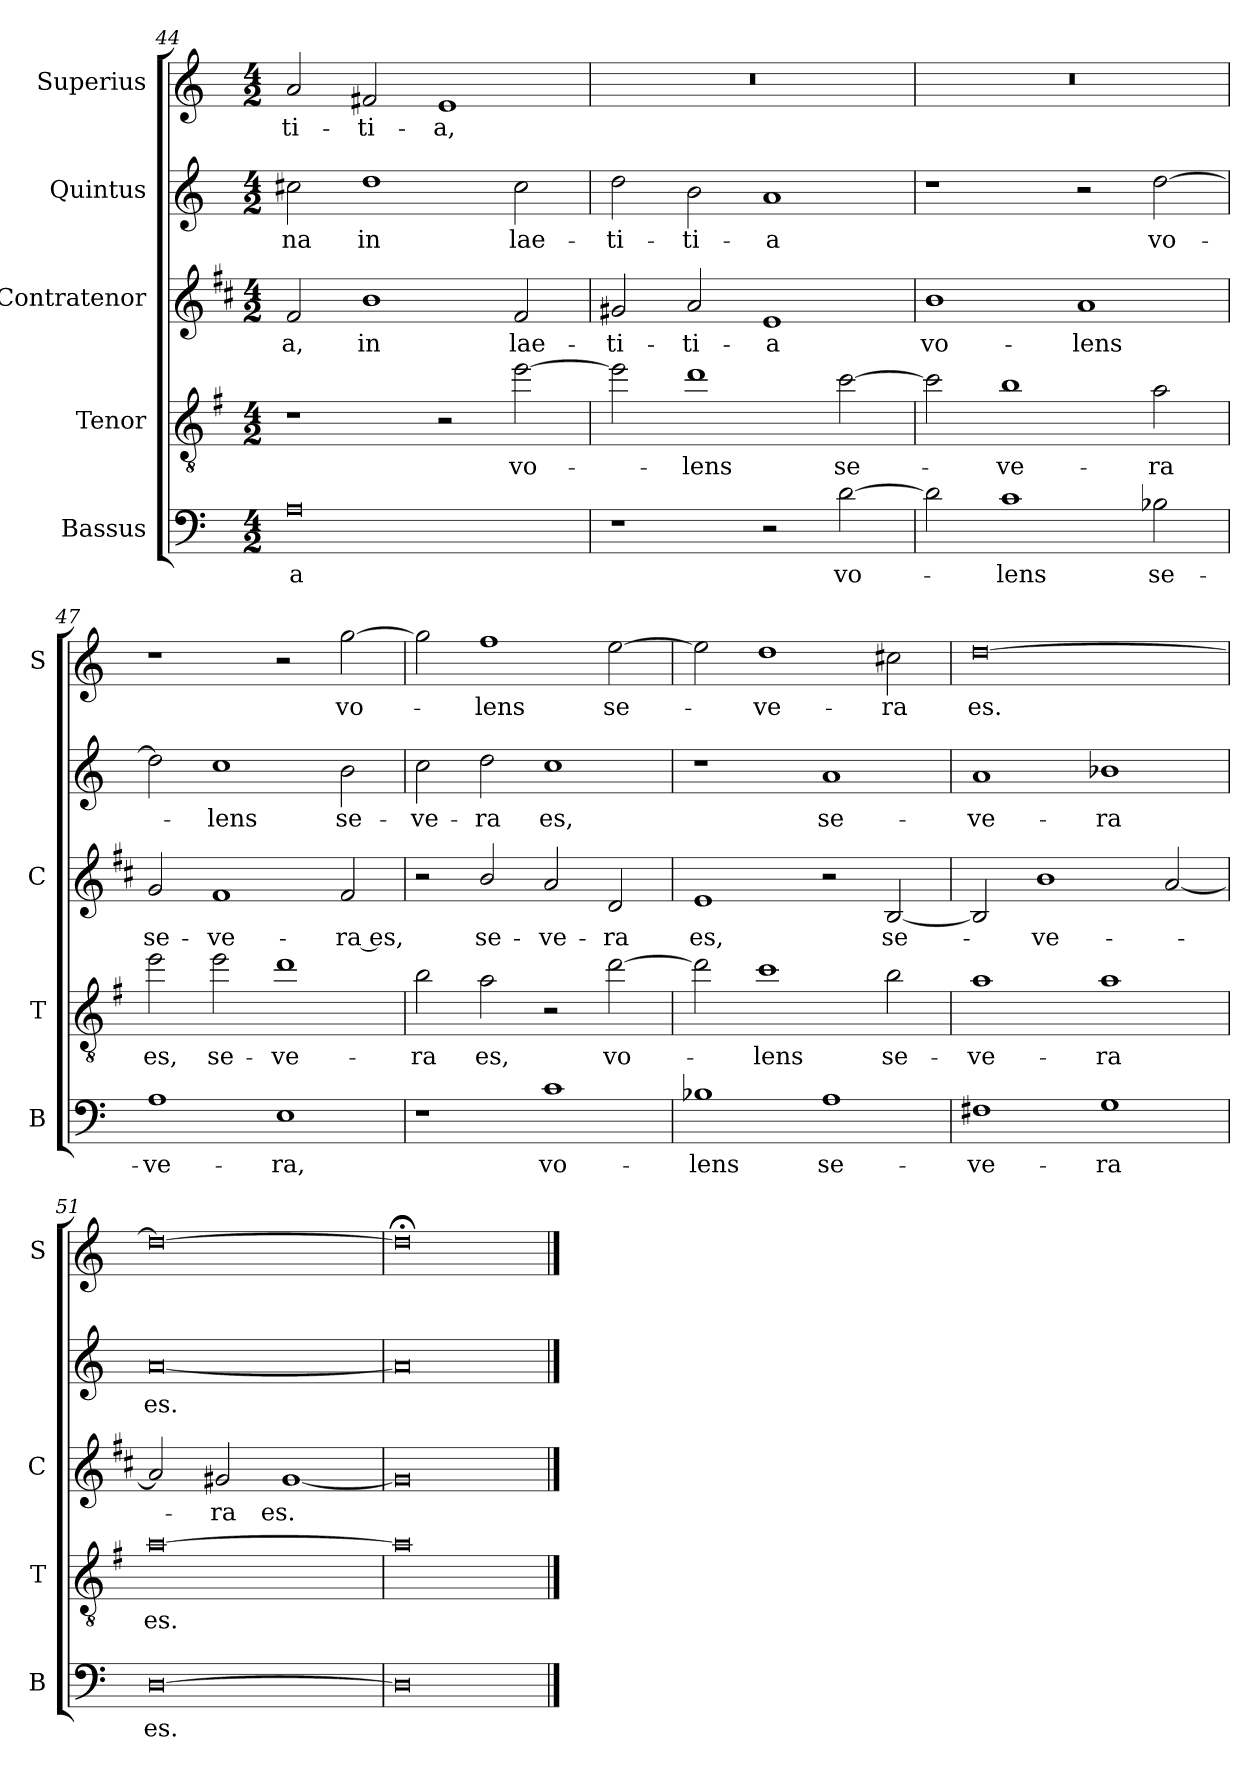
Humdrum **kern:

**kern	**text	**kern	**text	**kern	**text	**kern	**text	**kern	**text
*part5	*part5	*part4	*part4	*part3	*part3	*part2	*part2	*part1	*part1
*staff5	*staff5	*staff4	*staff4	*staff3	*staff3	*staff2	*staff2	*staff1	*staff1
*I"Bassus	*	*I"Tenor	*	*I"Contratenor	*	*I"Quintus	*	*I"Superius	*
*I'B	*	*I'T	*	*I'C	*	*	*	*I'S	*
*clefF4	*	*clefGv2	*	*clefG2	*	*clefG2	*	*clefG2	*
*	*	*ITrd4c7	*	*ITrd1c2	*	*	*	*	*
*k[]	*	*k[]	*	*k[]	*	*k[]	*	*k[]	*
*C:	*	*C:	*	*C:	*	*C:	*	*C:	*
*M4/2	*	*M4/2	*	*M4/2	*	*M4/2	*	*M4/2	*
=44	=44	=44	=44	=44	=44	=44	=44	=44	=44
!	!LO:LY:b	!	!	!	!LO:LY:b	!	!LO:LY:b	!	!LO:LY:b
0A	-a	1r	.	2e/	-a,	2cc#X\	-na	2a/	-ti-
!	!	!	!	!	!LO:LY:b	!	!LO:LY:b	!	!LO:LY:b
.	.	.	.	1a	in	1dd	in	2f#X/	-ti-
!	!	!	!	!	!	!	!	!	!LO:LY:b
.	.	2r	.	.	.	.	.	1e	-a,
!	!	!	!LO:LY:b	!	!LO:LY:b	!	!LO:LY:b	!	!
.	.	[2a\	vo-	2e/	lae-	2cc#\	lae-	.	.
=45	=45	=45	=45	=45	=45	=45	=45	=45	=45
!	!	!	!	!	!LO:LY:b	!	!LO:LY:b	!	!
1r	.	2a\]	.	2f#X/	-ti-	2dd\	-ti-	0r	.
!	!	!	!LO:LY:b	!	!LO:LY:b	!	!LO:LY:b	!	!
.	.	1g	-lens	2g/	-ti-	2b\	-ti-	.	.
!	!	!	!	!	!LO:LY:b	!	!LO:LY:b	!	!
2r	.	.	.	1d	-a	1a	-a	.	.
!	!LO:LY:b	!	!LO:LY:b	!	!	!	!	!	!
[2d\	vo-	[2f\	se-	.	.	.	.	.	.
=46	=46	=46	=46	=46	=46	=46	=46	=46	=46
!	!	!	!	!	!LO:LY:b	!	!	!	!
2d\]	.	2f\]	.	1a	vo-	1r	.	0r	.
!	!LO:LY:b	!	!LO:LY:b	!	!	!	!	!	!
1c	-lens	1e	-ve-	.	.	.	.	.	.
!	!	!	!	!	!LO:LY:b	!	!	!	!
.	.	.	.	1g	-lens	2r	.	.	.
!	!LO:LY:b	!	!LO:LY:b	!	!	!	!LO:LY:b	!	!
2B-X\	se-	2d\	-ra	.	.	[2dd\	vo-	.	.
!!LO:PB:g=z
=47	=47	=47	=47	=47	=47	=47	=47	=47	=47
!	!LO:LY:b	!	!LO:LY:b	!	!LO:LY:b	!	!	!	!
1A	-ve-	2a\	es,	2f/	se-	2dd\]	.	1r	.
!	!	!	!LO:LY:b	!	!LO:LY:b	!	!LO:LY:b	!	!
.	.	2a\	se-	1e	-ve-	1cc	-lens	.	.
!	!LO:LY:b	!	!LO:LY:b	!	!	!	!	!	!
1E	-ra,	1g	-ve-	.	.	.	.	2r	.
!	!	!	!	!	!LO:LY:b	!	!LO:LY:b	!	!LO:LY:b
.	.	.	.	2e/	-ra es,	2b\	se-	[2gg\	vo-
=48	=48	=48	=48	=48	=48	=48	=48	=48	=48
!	!	!	!LO:LY:b	!	!	!	!LO:LY:b	!	!
1r	.	2e\	-ra	2r	.	2cc\	-ve-	2gg\]	.
!	!	!	!LO:LY:b	!	!LO:LY:b	!	!LO:LY:b	!	!LO:LY:b
.	.	2d\	es,	2a/	se-	2dd\	-ra	1ff	-lens
!	!LO:LY:b	!	!	!	!LO:LY:b	!	!LO:LY:b	!	!
1c	vo-	2r	.	2g/	-ve-	1cc	es,	.	.
!	!	!	!LO:LY:b	!	!LO:LY:b	!	!	!	!LO:LY:b
.	.	[2g\	vo-	2c/	-ra	.	.	[2ee\	se-
=49	=49	=49	=49	=49	=49	=49	=49	=49	=49
!	!LO:LY:b	!	!	!	!LO:LY:b	!	!	!	!
1B-X	-lens	2g\]	.	1d	es,	1r	.	2ee\]	.
!	!	!	!LO:LY:b	!	!	!	!	!	!LO:LY:b
.	.	1f	-lens	.	.	.	.	1dd	-ve-
!	!LO:LY:b	!	!	!	!	!	!LO:LY:b	!	!
1A	se-	.	.	2r	.	1a	se-	.	.
!	!	!	!LO:LY:b	!	!LO:LY:b	!	!	!	!LO:LY:b
.	.	2e\	se-	[2A/	se-	.	.	2cc#X\	-ra
=50	=50	=50	=50	=50	=50	=50	=50	=50	=50
!	!LO:LY:b	!	!LO:LY:b	!	!	!	!LO:LY:b	!	!LO:LY:b
1F#X	-ve-	1d	-ve-	2A/]	.	1a	-ve-	[0dd	es.
!	!	!	!	!	!LO:LY:b	!	!	!	!
.	.	.	.	1a	-ve-	.	.	.	.
!	!LO:LY:b	!	!LO:LY:b	!	!	!	!LO:LY:b	!	!
1G	-ra	1d	-ra	.	.	1b-X	-ra	.	.
.	.	.	.	[2g/	.	.	.	.	.
=51	=51	=51	=51	=51	=51	=51	=51	=51	=51
!	!LO:LY:b	!	!LO:LY:b	!	!	!	!LO:LY:b	!	!
[0D	es.	[0d	es.	2g/]	.	[0a	es.	0dd_	.
!	!	!	!	!	!LO:LY:b	!	!	!	!
.	.	.	.	2f#X/	-ra	.	.	.	.
!	!	!	!	!	!LO:LY:b	!	!	!	!
.	.	.	.	[1f#	es.	.	.	.	.
=52	=52	=52	=52	=52	=52	=52	=52	=52	=52
0D]	.	0d]	.	0f#]	.	0a]	.	0dd;<]	.
==	==	==	==	==	==	==	==	==	==
*-	*-	*-	*-	*-	*-	*-	*-	*-	*-
